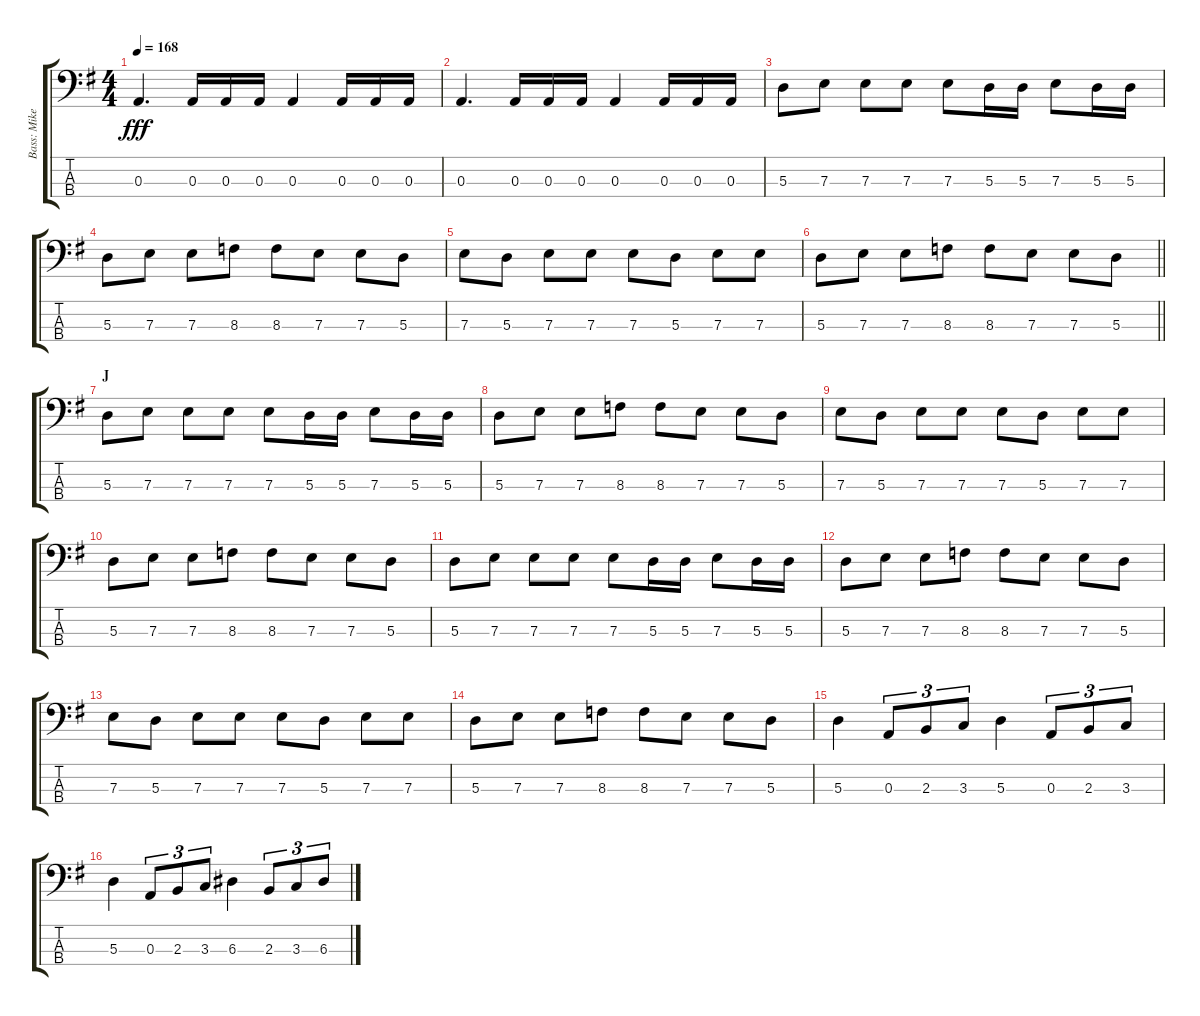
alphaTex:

\track ("Bass: Mike" "Bass: Mike") {instrument electricbassfinger}
\staff {score tabs}
\tuning (G2 D2 A1 E1) {hide}
\ts (4 4)
\tempo 168
\clef f4
\ks g
0.3.4{d dy fff} 0.3.16 0.3.16{beam merge} 0.3.16 0.3.4 0.3.16 0.3.16{beam merge} 0.3.16 |
0.3.4{d} 0.3.16 0.3.16{beam merge} 0.3.16 0.3.4 0.3.16 0.3.16{beam merge} 0.3.16 |
5.3.8 7.3.8 7.3.8 7.3.8 7.3.8 5.3.16 5.3.16 7.3.8 5.3.16 5.3.16 |
5.3.8 7.3.8 7.3.8 8.3.8 8.3.8 7.3.8 7.3.8 5.3.8 |
7.3.8 5.3.8 7.3.8 7.3.8 7.3.8 5.3.8 7.3.8 7.3.8 |
\barLineRight lightlight
5.3.8 7.3.8 7.3.8 8.3.8 8.3.8 7.3.8 7.3.8 5.3.8 |
\section ("" "J")
5.3.8 7.3.8 7.3.8 7.3.8 7.3.8 5.3.16 5.3.16 7.3.8 5.3.16 5.3.16 |
5.3.8 7.3.8 7.3.8 8.3.8 8.3.8 7.3.8 7.3.8 5.3.8 |
7.3.8 5.3.8 7.3.8 7.3.8 7.3.8 5.3.8 7.3.8 7.3.8 |
5.3.8 7.3.8 7.3.8 8.3.8 8.3.8 7.3.8 7.3.8 5.3.8 |
5.3.8 7.3.8 7.3.8 7.3.8 7.3.8 5.3.16 5.3.16 7.3.8 5.3.16 5.3.16 |
5.3.8 7.3.8 7.3.8 8.3.8 8.3.8 7.3.8 7.3.8 5.3.8 |
7.3.8 5.3.8 7.3.8 7.3.8 7.3.8 5.3.8 7.3.8 7.3.8 |
5.3.8 7.3.8 7.3.8 8.3.8 8.3.8 7.3.8 7.3.8 5.3.8 |
5.3.4 0.3.8{tu (3 2)} 2.3.8{tu (3 2)} 3.3.8{tu (3 2)} 5.3.4 0.3.8{tu (3 2)} 2.3.8{tu (3 2)} 3.3.8{tu (3 2)} |
5.3.4 0.3.8{tu (3 2)} 2.3.8{tu (3 2)} 3.3.8{tu (3 2)} 6.3.4 2.3.8{tu (3 2)} 3.3.8{tu (3 2)} 6.3.8{tu (3 2)}
